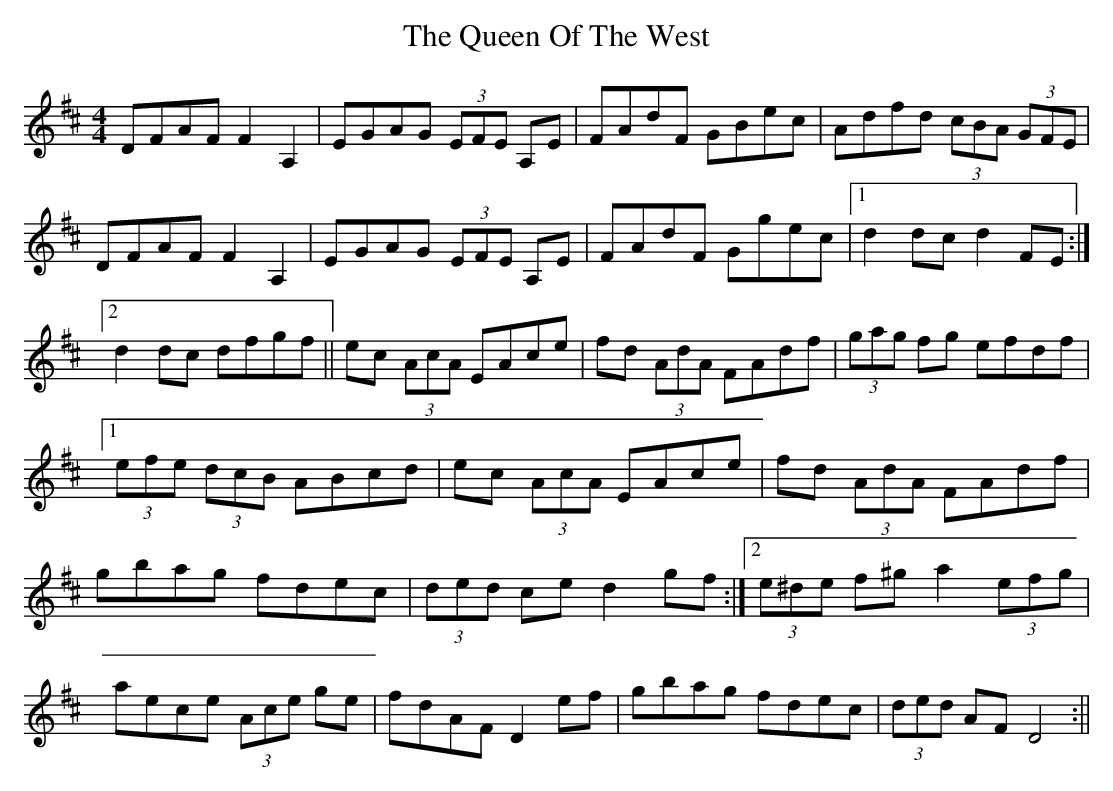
X:1
T:The Queen Of The West
M:4/4
L:1/8
K:D
DFAF F2A,2|EGAG (3EFE A,E|FAdF GBec|Adfd (3cBA (3GFE|\
DFAF F2A,2|EGAG (3EFE A,E|FAdF Ggec|1 d2dc d2FE:|2 d2dc dfgf||\
ec (3AcA EAce|fd (3AdA FAdf|(3gag fg efdf|1 (3efe (3dcB ABcd|\
ec (3AcA EAce|fd (3AdA FAdf|gbag fdec|(3ded ce d2gf:|2 (3e^de f^g a2 (3efg|\
aece (3Ace ge|fdAF D2ef|gbag fdec|(3ded AF D4:||
